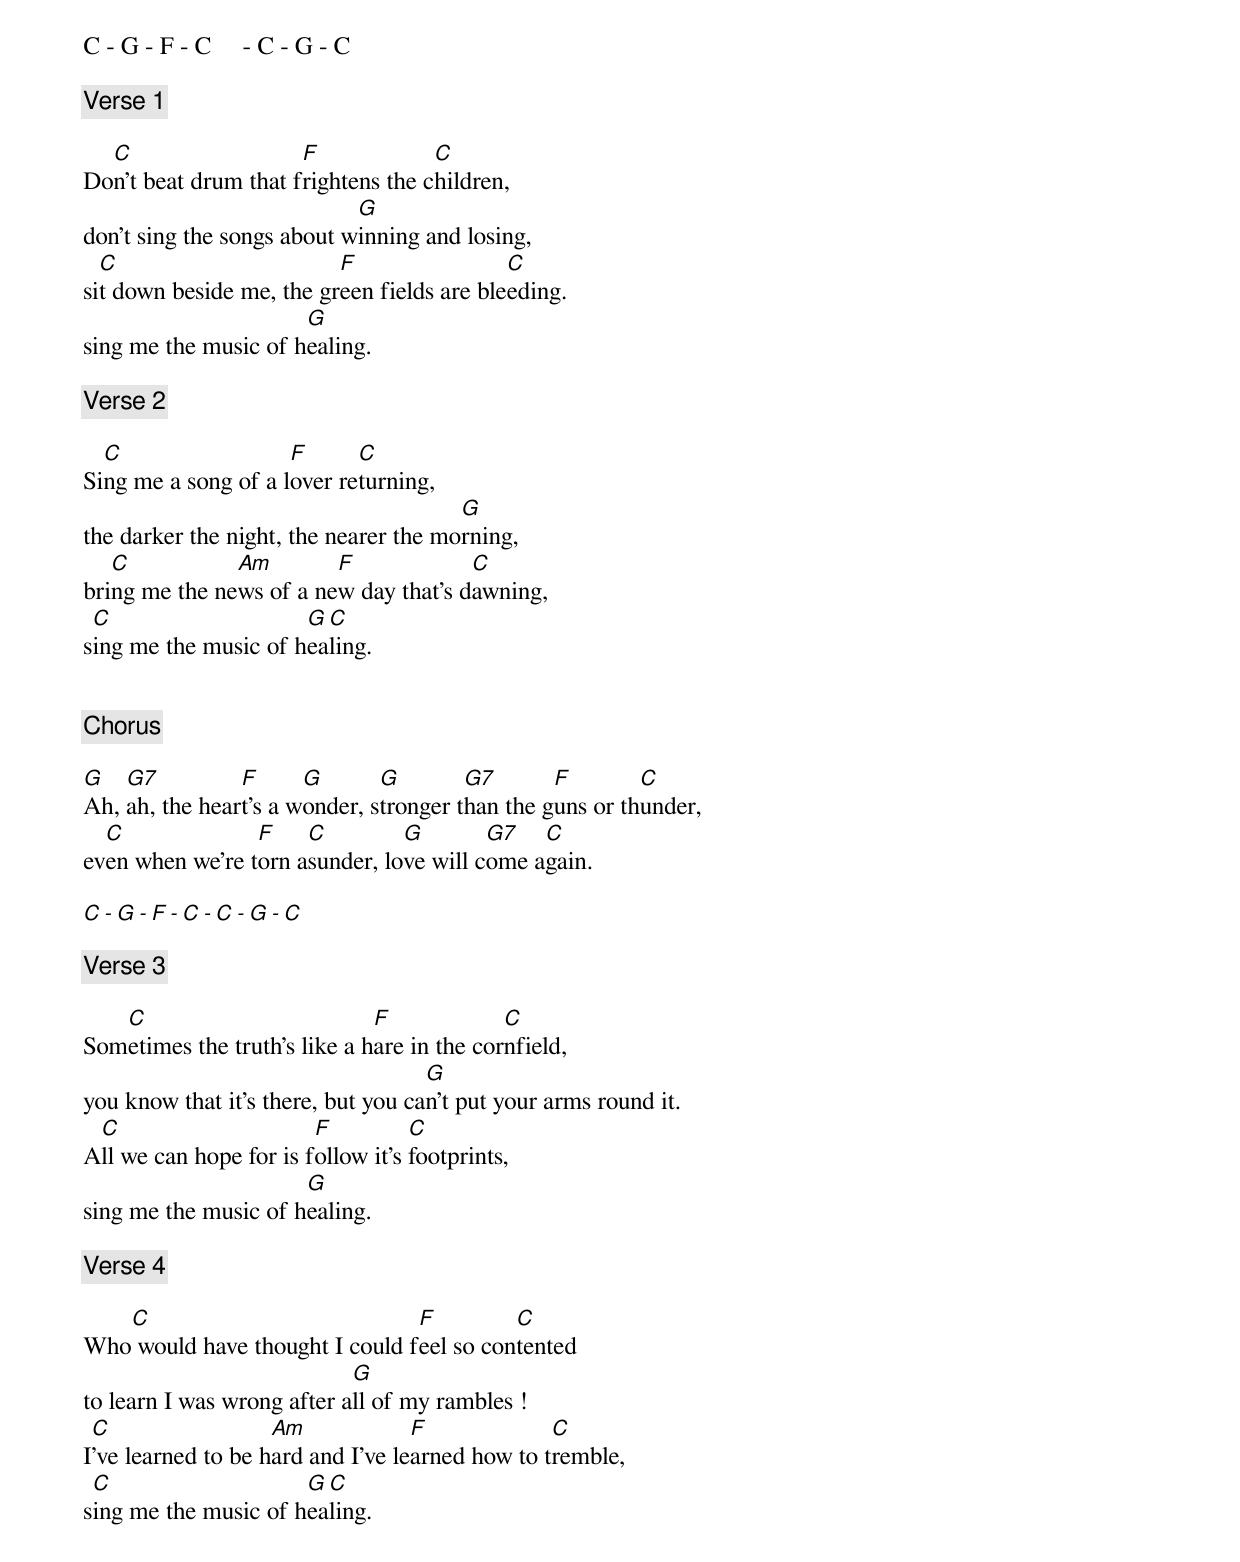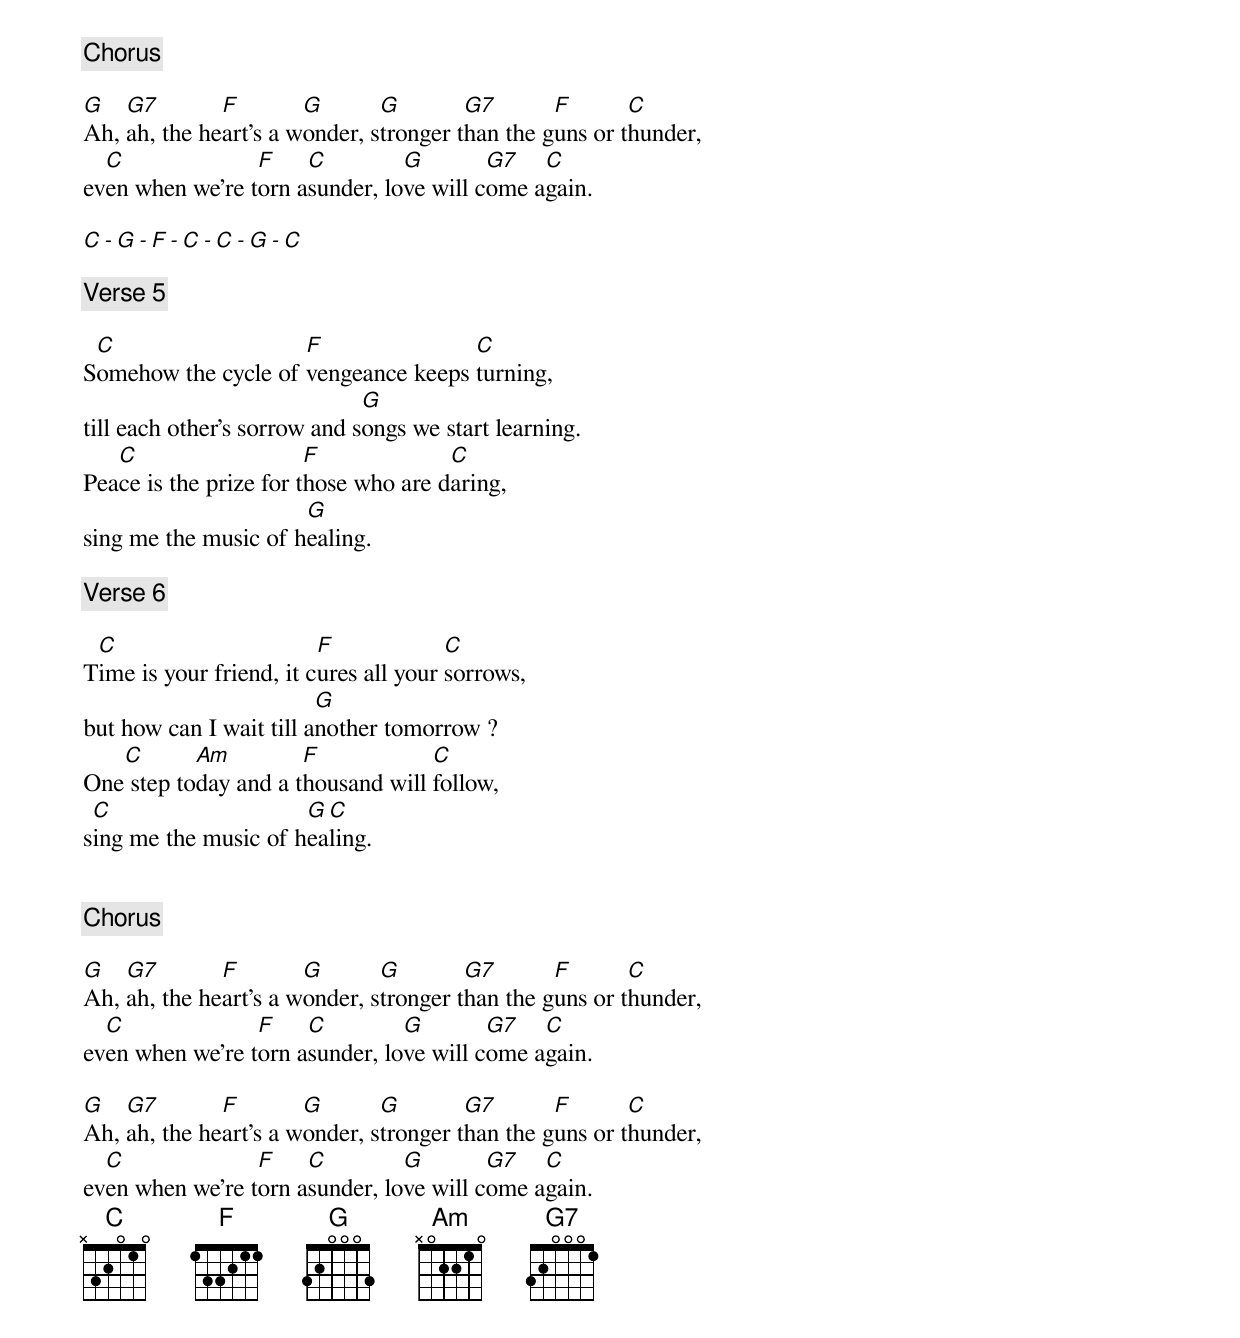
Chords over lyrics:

C - G - F - C     - C - G - C

[Verse 1]

  C                   F             C
Don't beat drum that frightens the children,
                            G
don't sing the songs about winning and losing,
  C                       F                 C
sit down beside me, the green fields are bleeding.
                      G
sing me the music of healing.

[Verse 2]

  C                  F      C
Sing me a song of a lover returning,
                                       G
the darker the night, the nearer the morning,
   C           Am        F             C
bring me the news of a new day that’s dawning,
 C                    G C
sing me the music of healing.


[Chorus]

G   G7          F      G       G        G7       F        C
Ah, ah, the heart’s a wonder, stronger than the guns or thunder,
  C              F    C         G        G7   C
even when we're torn asunder, love will come again.

C - G - F - C - C - G - C

[Verse 3]

   C                          F             C
Sometimes the truth's like a hare in the cornfield,
                                    G
you know that it's there, but you can't put your arms round it.
 C                      F          C
All we can hope for is follow it's footprints,
                      G
sing me the music of healing.

[Verse 4]

   C                            F         C
Who would have thought I could feel so contented
                            G
to learn I was wrong after all of my rambles !
 C                  Am             F             C
I've learned to be hard and I've learned how to tremble,
 C                    G C
sing me the music of healing.


[Chorus]

G   G7        F        G       G        G7       F       C
Ah, ah, the heart’s a wonder, stronger than the guns or thunder,
  C              F    C         G        G7   C
even when we're torn asunder, love will come again.

C - G - F - C - C - G - C

[Verse 5]

 C                   F               C
Somehow the cycle of vengeance keeps turning,
                              G
till each other's sorrow and songs we start learning.
   C                    F             C
Peace is the prize for those who are daring,
                      G
sing me the music of healing.

[Verse 6]

 C                       F             C
Time is your friend, it cures all your sorrows,
                         G
but how can I wait till another tomorrow ?
   C       Am         F            C
One step today and a thousand will follow,
 C                    G C
sing me the music of healing.


[Chorus]

G   G7        F        G       G        G7       F       C
Ah, ah, the heart’s a wonder, stronger than the guns or thunder,
  C              F    C         G        G7   C
even when we're torn asunder, love will come again.

G   G7        F        G       G        G7       F       C
Ah, ah, the heart’s a wonder, stronger than the guns or thunder,
  C              F    C         G        G7   C
even when we're torn asunder, love will come again.
